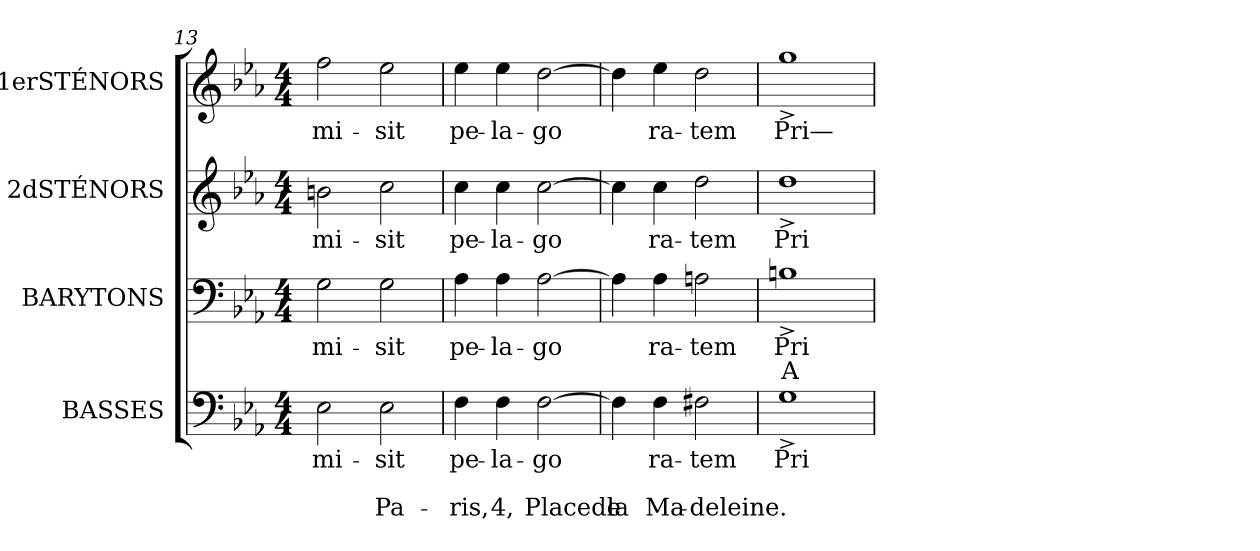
**kern	**text	**text	**text	**kern	**text	**text	**kern	**text	**kern	**text
*part4	*part4	*part4	*part4	*part3	*part3	*part3	*part2	*part2	*part1	*part1
*staff4	*staff4	*staff4	*staff4	*staff3	*staff3	*staff3	*staff2	*staff2	*staff1	*staff1
*I"BASSES	*	*	*	*I"BARYTONS	*	*	*I"2dSTÉNORS	*	*I"1erSTÉNORS	*
*clefF4	*	*	*	*clefF4	*	*	*clefG2	*	*clefG2	*
*k[b-e-a-]	*	*	*	*k[b-e-a-]	*	*	*k[b-e-a-]	*	*k[b-e-a-]	*
*M4/4	*	*	*	*M4/4	*	*	*M4/4	*	*M4/4	*
=13	=13	=13	=13	=13	=13	=13	=13	=13	=13	=13
2E-i\	mi-	.	.	2Gi\	mi-	.	2bni\	mi-	2ffi\	mi-
2E-i\	sit	.	Pa-	2Gi\	sit	.	2cci\	sit	2ee-i\	sit
=14	=14	=14	=14	=14	=14	=14	=14	=14	=14	=14
4Fi\	pe-	.	ris,	4A-i\	pe-	.	4cci\	pe-	4ee-i\	pe-
4Fi\	la-	.	4,	4A-i\	la-	.	4cci\	la-	4ee-i\	la-
[2Fi\	go	.	Placede	[2A-i\	go	.	[2cci\	go	[2ddi\	go
=15	=15	=15	=15	=15	=15	=15	=15	=15	=15	=15
4Fi\]	.	.	la	4A-i\]	.	.	4cci\]	.	4ddi\]	.
4Fi\	ra-	.	Ma-	4A-i\	ra-	.	4cci\	ra-	4ee-i\	ra-
2F#Xi\	tem	.	deleine.	2Ani\	tem	.	2ddi\	tem	2ddi\	tem
!!LO:PB:g=z
=16	=16	=16	=16	=16	=16	=16	=16	=16	=16	=16
1G^>i/	Pri-	.	.	1Bn^>i/	Pri	A	1dd^>i/	Pri	1gg^>i/	Pri—
=	=	=	=	=	=	=	=	=	=	=
*-	*-	*-	*-	*-	*-	*-	*-	*-	*-	*-
